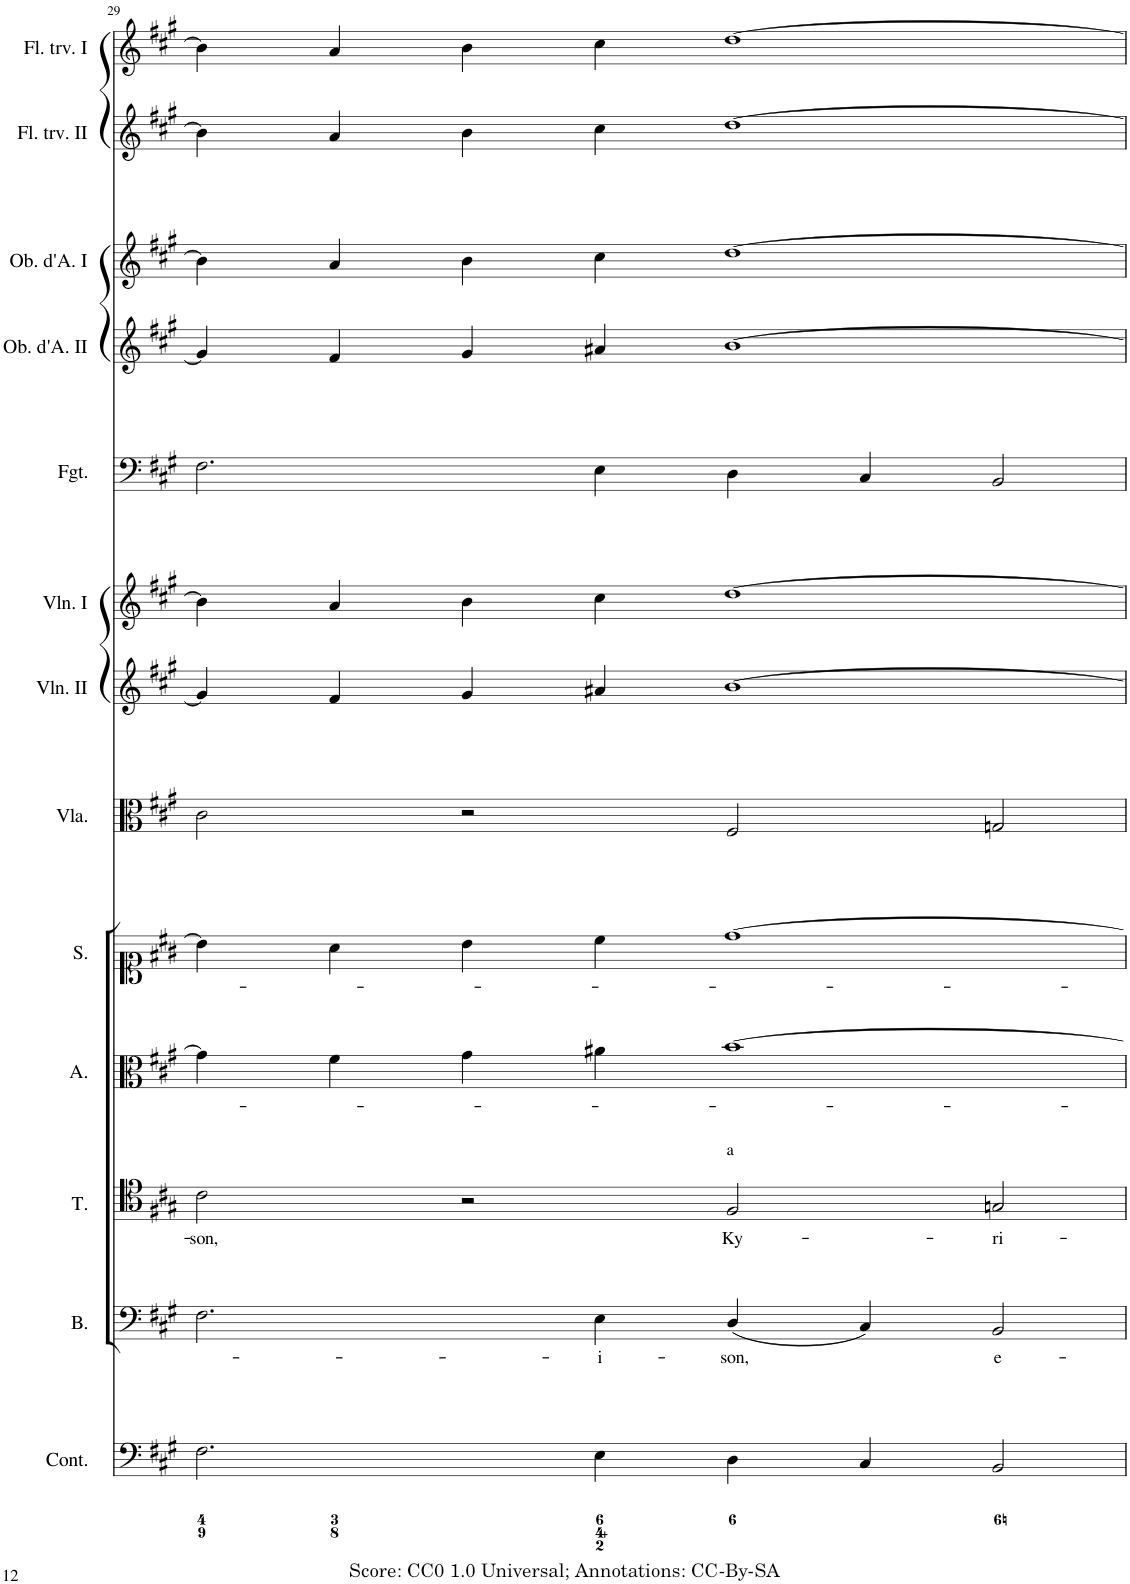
**kern	**kern	**text	**kern	**text	**kern	**kern	**kern	**kern	**kern	**kern	**kern	**kern	**kern	**kern
*part13	*part12	*part12	*part11	*part11	*part10	*part9	*part8	*part7	*part6	*part5	*part4	*part3	*part2	*part1
*staff13	*staff12	*staff12	*staff11	*staff11	*staff10	*staff9	*staff8	*staff7	*staff6	*staff5	*staff4	*staff3	*staff2	*staff1
*I"Continuo	*I"Basso	*	*I"Tenore	*	*I"Alto	*I"Soprano	*I"Viola	*I"Violino II	*I"Violino I	*I"Fagotti	*I"Oboe d'Amore II	*I"Oboe d'Amore I	*I"Flauto traverso II	*I"Flauto traverso I
*I'Cont.	*I'B.	*	*I'T.	*	*I'A.	*I'S.	*I'Vla.	*I'Vln. II	*I'Vln. I	*I'Fgt.	*I'Ob. d'A. II	*I'Ob. d'A. I	*I'Fl. trv. II	*I'Fl. trv. I
!!LO:PB:g=z
*clefF4	*clefF4	*	*clefC4	*	*clefC3	*clefC1	*clefC3	*clefG2	*clefG2	*clefF4	*clefG2	*clefG2	*clefG2	*clefG2
*k[f#c#g#]	*k[f#c#g#]	*	*k[f#c#g#]	*	*k[f#c#g#]	*k[f#c#g#]	*k[f#c#g#]	*k[f#c#g#]	*k[f#c#g#]	*k[f#c#g#]	*k[f#c#g#]	*k[f#c#g#]	*k[f#c#g#]	*k[f#c#g#]
*M4/2	*M4/2	*	*M4/2	*	*M4/2	*M4/2	*M4/2	*M4/2	*M4/2	*M4/2	*M4/2	*M4/2	*M4/2	*M4/2
*	*met(c|)	*	*met(c|)	*	*met(c|)	*met(c|)	*met(c|)	*met(c|)	*met(c|)	*met(c|)	*met(c|)	*met(c|)	*met(c|)	*met(c|)
=29	=29	=29	=29	=29	=29	=29	=29	=29	=29	=29	=29	=29	=29	=29
!	!	!	!	!LO:LY:b	!	!	!	!	!	!	!	!	!	!
2.F#\	2.F#\	.	2c#\	-son,	4g#\]	4b\]	2c#\	4g#/]	4b\]	2.F#\	4g#/]	4b\]	4b\]	4b\]
.	.	.	.	.	4f#\	4a\	.	4f#/	4a/	.	4f#/	4a/	4a/	4a/
.	.	.	2r	.	4g#\	4b\	2r	4g#/	4b\	.	4g#/	4b\	4b\	4b\
!	!	!LO:LY:b	!	!	!	!	!	!	!	!	!	!	!	!
4E\	4E\	-i-	.	.	4a#X\	4cc#\	.	4a#X/	4cc#\	4E\	4a#X/	4cc#\	4cc#\	4cc#\
!	!	!	!LO:TX:a:t=a	!	!	!	!	!	!	!	!	!	!	!
!	!	!LO:LY:b	!	!LO:LY:b	!	!	!	!	!	!	!	!	!	!
4D\	(4D/	-son,	2F#/	Ky-	[1b	[1dd	2F#/	[1b	[1dd	4D\	[1b	[1dd	[1dd	[1dd
4C#/	4C#/)	.	.	.	.	.	.	.	.	4C#/	.	.	.	.
!	!	!LO:LY:b	!	!LO:LY:b	!	!	!	!	!	!	!	!	!	!
2BB/	2BB/	e-	2Gn/	-ri-	.	.	2Gn/	.	.	2BB/	.	.	.	.
=	=	=	=	=	=	=	=	=	=	=	=	=	=	=
*-	*-	*-	*-	*-	*-	*-	*-	*-	*-	*-	*-	*-	*-	*-
